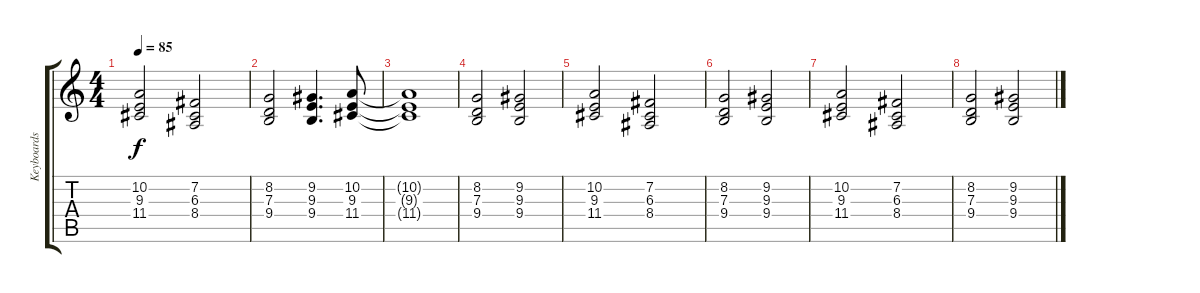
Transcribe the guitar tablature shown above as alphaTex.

\track ("Keyboards" "Keyboards") {instrument synthstrings1}
\staff {score tabs}
\tuning (E4 B3 G3 D3 A2 E2) {hide}
\ts (4 4)
\tempo 85
\clef g2
\ks c
(10.2 9.3 11.4).2{dy f} (7.2 6.3 8.4).2 |
(8.2 7.3 9.4).2 (9.2 9.3 9.4).4{d} (10.2 9.3 11.4).8 |
(10.2{t} 9.3{t} 11.4{t}).1 |
(8.2 7.3 9.4).2 (9.2 9.3 9.4).2 |
(10.2 9.3 11.4).2 (7.2 6.3 8.4).2 |
(8.2 7.3 9.4).2 (9.2 9.3 9.4).2 |
(10.2 9.3 11.4).2 (7.2 6.3 8.4).2 |
(8.2 7.3 9.4).2 (9.2 9.3 9.4).2
